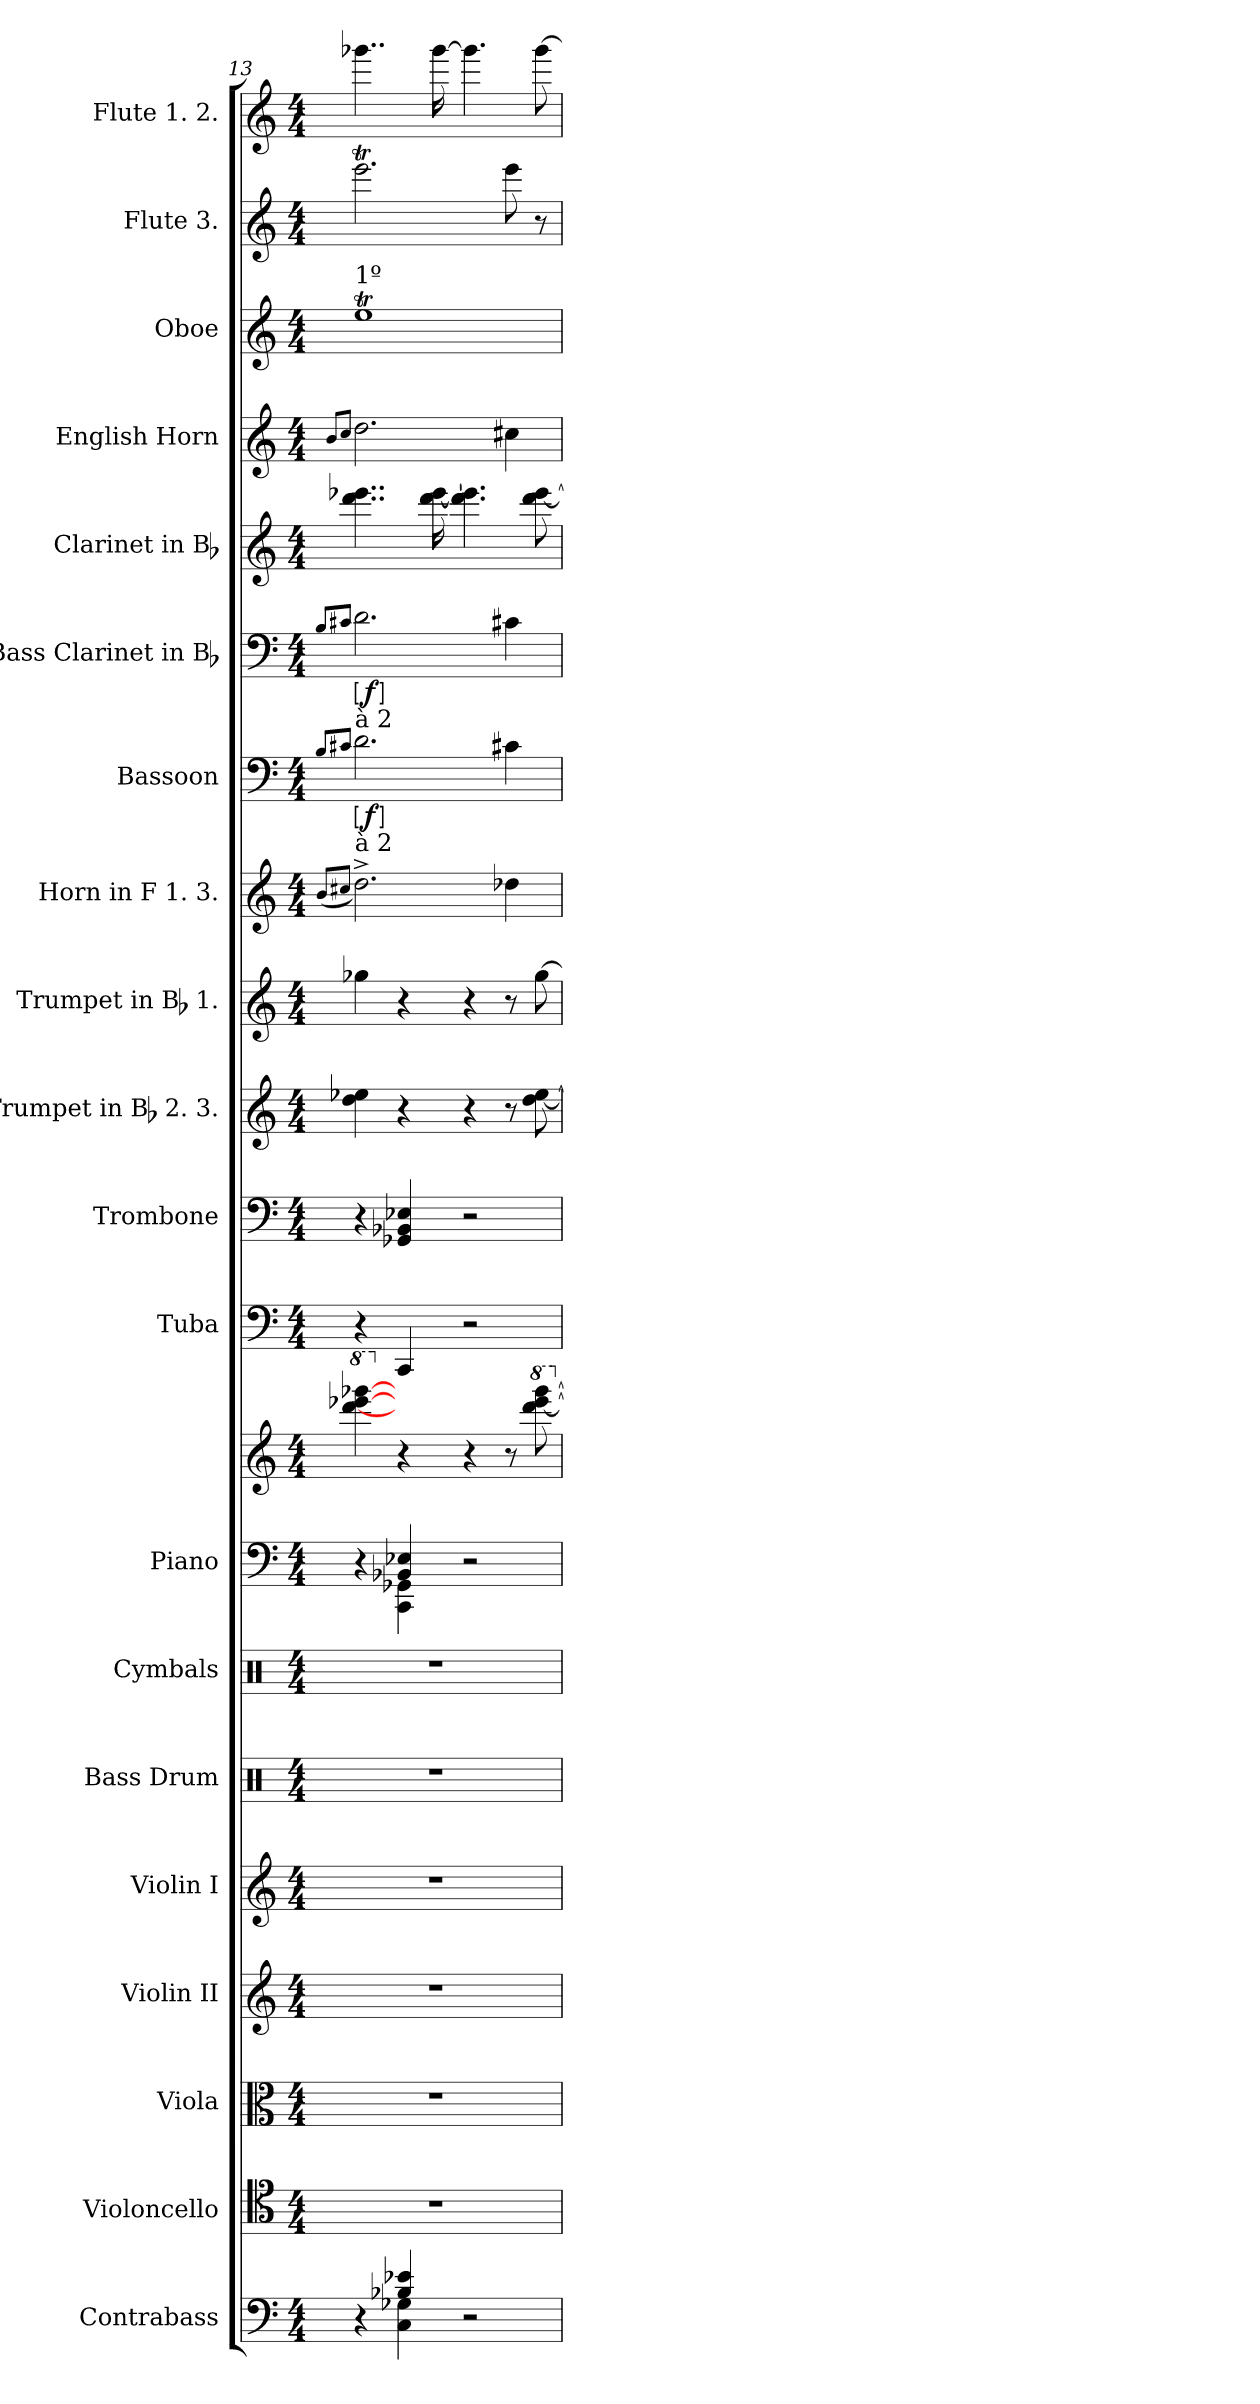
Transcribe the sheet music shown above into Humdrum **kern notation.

**kern	**kern	**kern	**kern	**kern	**kern	**kern	**kern	**kern	**kern	**kern	**kern	**kern	**kern	**kern	**dynam	**kern	**dynam	**kern	**kern	**kern	**kern	**kern
*part20	*part19	*part18	*part17	*part16	*part15	*part14	*part13	*part13	*part12	*part11	*part10	*part9	*part8	*part7	*part7	*part6	*part6	*part5	*part4	*part3	*part2	*part1
*staff21	*staff20	*staff19	*staff18	*staff17	*staff16	*staff15	*staff14	*staff13	*staff12	*staff11	*staff10	*staff9	*staff8	*staff7	*staff7	*staff6	*staff6	*staff5	*staff4	*staff3	*staff2	*staff1
*I"Contrabass	*I"Violoncello	*I"Viola	*I"Violin II	*I"Violin I	*I"Bass Drum	*I"Cymbals	*I"Piano	*	*I"Tuba	*I"Trombone	*I"Trumpet in Bb 2. 3.	*I"Trumpet in Bb 1.	*I"Horn in F 1. 3.	*I"Bassoon	*	*I"Bass Clarinet in Bb	*	*I"Clarinet in Bb	*I"English Horn	*I"Oboe	*I"Flute 3.	*I"Flute 1. 2.
*I'Cb.	*I'Vc.	*I'Vla.	*I'Vln. II	*I'Vln. I	*I'B. D.	*I'Cym.	*I'Pno.	*	*I'Tba.	*I'Tbn.	*I'Tpt.1	*I'Tpt.	*I'Hn. 1. 3.	*	*	*I'B. Cl.	*	*I'Cl.	*I'E.H.	*I'Ob.	*I'Fl. 3.	*I'Fl. 1. 2.
*clefF4	*clefC4	*clefC3	*clefG2	*clefG2	*clefX	*clefX	*clefF4	*clefG2	*clefF4	*clefF4	*clefG2	*clefG2	*clefG2	*clefF4	*	*clefF4	*	*clefG2	*clefG2	*clefG2	*clefG2	*clefG2
*ITrd7c12	*	*	*	*	*	*	*	*	*	*	*	*	*	*	*	*	*	*	*	*	*	*
*k[]	*k[]	*k[]	*k[]	*k[]	*k[]	*k[]	*k[]	*k[]	*k[]	*k[]	*	*	*	*k[]	*	*	*	*	*	*k[]	*k[]	*k[]
*M4/4	*M4/4	*M4/4	*M4/4	*M4/4	*M4/4	*M4/4	*M4/4	*M4/4	*M4/4	*M4/4	*M4/4	*M4/4	*M4/4	*M4/4	*	*M4/4	*	*M4/4	*M4/4	*M4/4	*M4/4	*M4/4
=13	=13	=13	=13	=13	=13	=13	=13	=13	=13	=13	=13	=13	=13	=13	=13	=13	=13	=13	=13	=13	=13	=13
.	.	.	.	.	.	.	.	.	.	.	.	.	(8qqb/L	8qqB/L	.	8qqB/L	.	.	8qqb/L	.	.	.
.	.	.	.	.	.	.	.	.	.	.	.	.	8qqcc#X/J	8qqc#X/J	.	8qqc#X/J	.	.	8qqcc/J	.	.	.
*^	*	*	*	*	*	*	*^	*	*	*	*	*	*	*	*	*	*	*	*	*	*	*
*	*	*	*	*	*	*	*	*	*	*8va	*	*	*	*	*	*	*	*	*	*	*	*	*	*
!	!	!	!	!	!	!	!	!	!	!	!	!	!	!	!	!	!	!	!	!	!	!LO:TX:a:t=1º	!	!
!	!	!	!	!	!	!	!	!	!	!	!	!	!	!	!	!LO:TX:a:t=à 2	!	!	!	!	!	!	!	!
!	!	!	!	!	!	!	!	!	!	!	!	!	!	!	!LO:TX:a:t=à 2	!	!	!	!	!	!	!	!	!
!	!	!	!	!	!	!	!	!	!	!	!	!	!	!	!	!	!LO:DY:ed=brack	!	!LO:DY:ed=brack	!	!	!	!	!
4r	4ryy	1r	1r	1r	1r	1r	1r	4r	4ryy	[4dddd [4eeee-X [4gggg-X	4r	4r	4dd 4ee-X	4gg-X	2.dd^)	2.d	f	2.d	f	4..ddd 4..eee-X	2.dd	1eet	2.eeet	4..ggg-X
*	*	*	*	*	*	*	*	*	*	*X8va	*	*	*	*	*	*	*	*	*	*	*	*	*	*
4BB-X 4E-X	4CC 4GG-X	.	.	.	.	.	.	4BB-X 4E-X	4CC 4GG-X	4r	4CC	4GG-X 4BB-X 4E-X	4r	4r	.	.	.	.	.	.	.	.	.	.
.	.	.	.	.	.	.	.	.	.	.	.	.	.	.	.	.	.	.	.	[16ddd [16eee-	.	.	.	[16ggg-
2r	2ryy	.	.	.	.	.	.	2r	2ryy	4r	2r	2r	4r	4r	.	.	.	.	.	4.ddd] 4.eee-]	.	.	.	4.ggg-]
.	.	.	.	.	.	.	.	.	.	8r	.	.	8r	8r	4dd-X	4c#X	.	4c#X	.	.	4cc#X	.	8eee	.
*	*	*	*	*	*	*	*	*	*	*8va	*	*	*	*	*	*	*	*	*	*	*	*	*	*
.	.	.	.	.	.	.	.	.	.	[8dddd [8eeee- [8gggg-	.	.	[8dd [8ee-	[8gg-	.	.	.	.	.	[8ddd [8eee-	.	.	8r	[8ggg-
*v	*v	*	*	*	*	*	*	*v	*v	*	*	*	*	*	*	*	*	*	*	*	*	*	*	*
*	*	*	*	*	*	*	*	*X8va	*	*	*	*	*	*	*	*	*	*	*	*	*	*
=	=	=	=	=	=	=	=	=	=	=	=	=	=	=	=	=	=	=	=	=	=	=
*-	*-	*-	*-	*-	*-	*-	*-	*-	*-	*-	*-	*-	*-	*-	*-	*-	*-	*-	*-	*-	*-	*-
